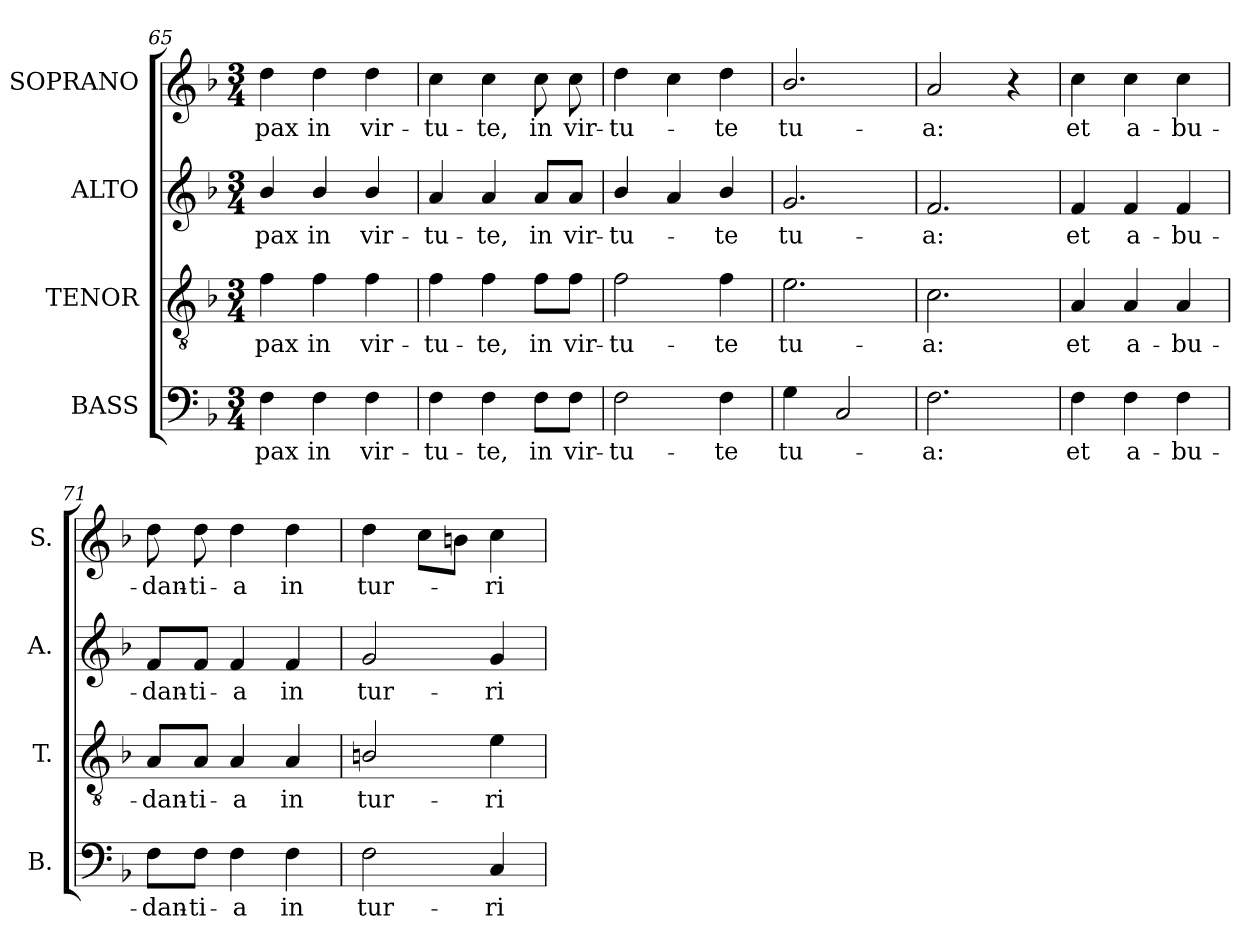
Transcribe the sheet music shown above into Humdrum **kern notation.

**kern	**text	**kern	**text	**kern	**text	**kern	**text
*part4	*part4	*part3	*part3	*part2	*part2	*part1	*part1
*staff4	*staff4	*staff3	*staff3	*staff2	*staff2	*staff1	*staff1
*I"BASS	*	*I"TENOR	*	*I"ALTO	*	*I"SOPRANO	*
*I'B.	*	*I'T.	*	*I'A.	*	*I'S.	*
!!LO:LB:g=z
*clefF4	*	*clefGv2	*	*clefG2	*	*clefG2	*
*	*	*ITrd7c12	*	*	*	*	*
*k[b-]	*	*k[b-]	*	*k[b-]	*	*k[b-]	*
*d:	*	*d:	*	*d:	*	*d:	*
*M3/4	*	*M3/4	*	*M3/4	*	*M3/4	*
=65	=65	=65	=65	=65	=65	=65	=65
!	!LO:LY:b:color=#000000	!	!	!	!	!	!
!	!	!	!LO:LY:b:color=#000000	!	!	!	!
!	!	!	!	!	!LO:LY:b:color=#000000	!	!
!	!	!	!	!	!	!	!LO:LY:b:color=#000000
4Fi\	pax	4Fi\	pax	4b-i/	pax	4ddi\	pax
!	!LO:LY:b:color=#000000	!	!	!	!	!	!
!	!	!	!LO:LY:b:color=#000000	!	!	!	!
!	!	!	!	!	!LO:LY:b:color=#000000	!	!
!	!	!	!	!	!	!	!LO:LY:b:color=#000000
4Fi\	in	4Fi\	in	4b-i/	in	4ddi\	in
!	!LO:LY:b:color=#000000	!	!	!	!	!	!
!	!	!	!LO:LY:b:color=#000000	!	!	!	!
!	!	!	!	!	!LO:LY:b:color=#000000	!	!
!	!	!	!	!	!	!	!LO:LY:b:color=#000000
4Fi\	vir-	4Fi\	vir-	4b-i/	vir-	4ddi\	vir-
=66	=66	=66	=66	=66	=66	=66	=66
!	!LO:LY:b:color=#000000	!	!	!	!	!	!
!	!	!	!LO:LY:b:color=#000000	!	!	!	!
!	!	!	!	!	!LO:LY:b:color=#000000	!	!
!	!	!	!	!	!	!	!LO:LY:b:color=#000000
4Fi\	-tu-	4Fi\	-tu-	4ai/	-tu-	4cci\	-tu-
!	!LO:LY:b:color=#000000	!	!	!	!	!	!
!	!	!	!LO:LY:b:color=#000000	!	!	!	!
!	!	!	!	!	!LO:LY:b:color=#000000	!	!
!	!	!	!	!	!	!	!LO:LY:b:color=#000000
4Fi\	-te,	4Fi\	-te,	4ai/	-te,	4cci\	-te,
!	!LO:LY:b:color=#000000	!	!	!	!	!	!
!	!	!	!LO:LY:b:color=#000000	!	!	!	!
!	!	!	!	!	!LO:LY:b:color=#000000	!	!
!	!	!	!	!	!	!	!LO:LY:b:color=#000000
8Fi\L	in	8Fi\L	in	8ai/L	in	8cci\	in
!	!LO:LY:b:color=#000000	!	!	!	!	!	!
!	!	!	!LO:LY:b:color=#000000	!	!	!	!
!	!	!	!	!	!LO:LY:b:color=#000000	!	!
!	!	!	!	!	!	!	!LO:LY:b:color=#000000
8Fi\J	vir-	8Fi\J	vir-	8ai/J	vir-	8cci\	vir-
=67	=67	=67	=67	=67	=67	=67	=67
!	!LO:LY:b:color=#000000	!	!	!	!	!	!
!	!	!	!LO:LY:b:color=#000000	!	!	!	!
!	!	!	!	!	!LO:LY:b:color=#000000	!	!
!	!	!	!	!	!	!	!LO:LY:b:color=#000000
2Fi\	-tu-	2Fi\	-tu-	4b-i/	-tu-	4ddi\	-tu-
.	.	.	.	4ai/	.	4cci\	.
!	!LO:LY:b:color=#000000	!	!	!	!	!	!
!	!	!	!LO:LY:b:color=#000000	!	!	!	!
!	!	!	!	!	!LO:LY:b:color=#000000	!	!
!	!	!	!	!	!	!	!LO:LY:b:color=#000000
4Fi\	-te	4Fi\	-te	4b-i/	-te	4ddi\	-te
=68	=68	=68	=68	=68	=68	=68	=68
!	!LO:LY:b:color=#000000	!	!	!	!	!	!
!	!	!	!LO:LY:b:color=#000000	!	!	!	!
!	!	!	!	!	!LO:LY:b:color=#000000	!	!
!	!	!	!	!	!	!	!LO:LY:b:color=#000000
4Gi\	tu-	2.Ei\	tu-	2.gi/	tu-	2.b-i/	tu-
2Ci/	.	.	.	.	.	.	.
=69	=69	=69	=69	=69	=69	=69	=69
!	!LO:LY:b:color=#000000	!	!	!	!	!	!
!	!	!	!LO:LY:b:color=#000000	!	!	!	!
!	!	!	!	!	!LO:LY:b:color=#000000	!	!
!	!	!	!	!	!	!	!LO:LY:b:color=#000000
2.Fi\	-a:	2.Ci\	-a:	2.fi/	-a:	2ai/	-a:
.	.	.	.	.	.	4r	.
=70	=70	=70	=70	=70	=70	=70	=70
!	!LO:LY:b:color=#000000	!	!	!	!	!	!
!	!	!	!LO:LY:b:color=#000000	!	!	!	!
!	!	!	!	!	!LO:LY:b:color=#000000	!	!
!	!	!	!	!	!	!	!LO:LY:b:color=#000000
4Fi\	et	4AAi/	et	4fi/	et	4cci\	et
!	!LO:LY:b:color=#000000	!	!	!	!	!	!
!	!	!	!LO:LY:b:color=#000000	!	!	!	!
!	!	!	!	!	!LO:LY:b:color=#000000	!	!
!	!	!	!	!	!	!	!LO:LY:b:color=#000000
4Fi\	a-	4AAi/	a-	4fi/	a-	4cci\	a-
!	!LO:LY:b:color=#000000	!	!	!	!	!	!
!	!	!	!LO:LY:b:color=#000000	!	!	!	!
!	!	!	!	!	!LO:LY:b:color=#000000	!	!
!	!	!	!	!	!	!	!LO:LY:b:color=#000000
4Fi\	-bu-	4AAi/	-bu-	4fi/	-bu-	4cci\	-bu-
=71	=71	=71	=71	=71	=71	=71	=71
!	!LO:LY:b:color=#000000	!	!	!	!	!	!
!	!	!	!LO:LY:b:color=#000000	!	!	!	!
!	!	!	!	!	!LO:LY:b:color=#000000	!	!
!	!	!	!	!	!	!	!LO:LY:b:color=#000000
8Fi\L	-dan-	8AAi/L	-dan-	8fi/L	-dan-	8ddi\	-dan-
!	!LO:LY:b:color=#000000	!	!	!	!	!	!
!	!	!	!LO:LY:b:color=#000000	!	!	!	!
!	!	!	!	!	!LO:LY:b:color=#000000	!	!
!	!	!	!	!	!	!	!LO:LY:b:color=#000000
8Fi\J	-ti-	8AAi/J	-ti-	8fi/J	-ti-	8ddi\	-ti-
!	!LO:LY:b:color=#000000	!	!	!	!	!	!
!	!	!	!LO:LY:b:color=#000000	!	!	!	!
!	!	!	!	!	!LO:LY:b:color=#000000	!	!
!	!	!	!	!	!	!	!LO:LY:b:color=#000000
4Fi\	-a	4AAi/	-a	4fi/	-a	4ddi\	-a
!	!LO:LY:b:color=#000000	!	!	!	!	!	!
!	!	!	!LO:LY:b:color=#000000	!	!	!	!
!	!	!	!	!	!LO:LY:b:color=#000000	!	!
!	!	!	!	!	!	!	!LO:LY:b:color=#000000
4Fi\	in	4AAi/	in	4fi/	in	4ddi\	in
=72	=72	=72	=72	=72	=72	=72	=72
!	!LO:LY:b:color=#000000	!	!	!	!	!	!
!	!	!	!LO:LY:b:color=#000000	!	!	!	!
!	!	!	!	!	!LO:LY:b:color=#000000	!	!
!	!	!	!	!	!	!	!LO:LY:b:color=#000000
2Fi\	tur-	2BBni/	tur-	2gi/	tur-	4ddi\	tur-
.	.	.	.	.	.	8cci\L	.
.	.	.	.	.	.	8bni\J	.
!	!LO:LY:b:color=#000000	!	!	!	!	!	!
!	!	!	!LO:LY:b:color=#000000	!	!	!	!
!	!	!	!	!	!LO:LY:b:color=#000000	!	!
!	!	!	!	!	!	!	!LO:LY:b:color=#000000
4Ci/	-ri-	4Ei\	-ri-	4gi/	-ri-	4cci\	-ri-
=	=	=	=	=	=	=	=
*-	*-	*-	*-	*-	*-	*-	*-
